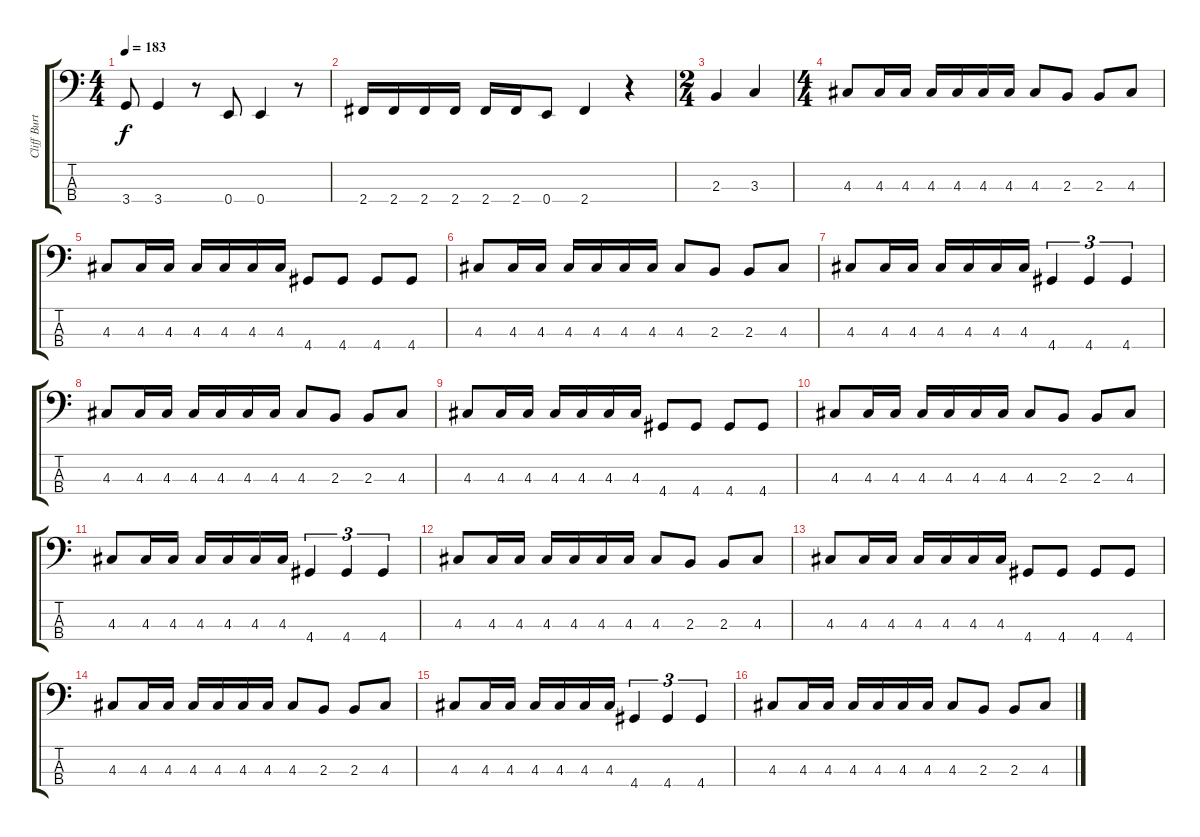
\track ("Cliff Burton" "Cliff Burt") {instrument electricbassfinger}
\staff {score tabs}
\tuning (G2 D2 A1 E1) {hide}
\ts (4 4)
\tempo 183
\clef f4
\ks c
3.4.8{dy f} 3.4.4 r.8 0.4.8 0.4.4 r.8 |
2.4.16 2.4.16 2.4.16 2.4.16 2.4.16 2.4.16 0.4.8 2.4.4 r.4 |
\ts (2 4)
2.3.4 3.3.4 |
\ts (4 4)
4.3.8 4.3.16 4.3.16 4.3.16 4.3.16 4.3.16 4.3.16 4.3.8 2.3.8 2.3.8 4.3.8 |
4.3.8 4.3.16 4.3.16 4.3.16 4.3.16 4.3.16 4.3.16 4.4.8 4.4.8 4.4.8 4.4.8 |
4.3.8 4.3.16 4.3.16 4.3.16 4.3.16 4.3.16 4.3.16 4.3.8 2.3.8 2.3.8 4.3.8 |
4.3.8 4.3.16 4.3.16 4.3.16 4.3.16 4.3.16 4.3.16 4.4.4{tu (3 2)} 4.4.4{tu (3 2)} 4.4.4{tu (3 2)} |
4.3.8 4.3.16 4.3.16 4.3.16 4.3.16 4.3.16 4.3.16 4.3.8 2.3.8 2.3.8 4.3.8 |
4.3.8 4.3.16 4.3.16 4.3.16 4.3.16 4.3.16 4.3.16 4.4.8 4.4.8 4.4.8 4.4.8 |
4.3.8 4.3.16 4.3.16 4.3.16 4.3.16 4.3.16 4.3.16 4.3.8 2.3.8 2.3.8 4.3.8 |
4.3.8 4.3.16 4.3.16 4.3.16 4.3.16 4.3.16 4.3.16 4.4.4{tu (3 2)} 4.4.4{tu (3 2)} 4.4.4{tu (3 2)} |
4.3.8 4.3.16 4.3.16 4.3.16 4.3.16 4.3.16 4.3.16 4.3.8 2.3.8 2.3.8 4.3.8 |
4.3.8 4.3.16 4.3.16 4.3.16 4.3.16 4.3.16 4.3.16 4.4.8 4.4.8 4.4.8 4.4.8 |
4.3.8 4.3.16 4.3.16 4.3.16 4.3.16 4.3.16 4.3.16 4.3.8 2.3.8 2.3.8 4.3.8 |
4.3.8 4.3.16 4.3.16 4.3.16 4.3.16 4.3.16 4.3.16 4.4.4{tu (3 2)} 4.4.4{tu (3 2)} 4.4.4{tu (3 2)} |
4.3.8 4.3.16 4.3.16 4.3.16 4.3.16 4.3.16 4.3.16 4.3.8 2.3.8 2.3.8 4.3.8
